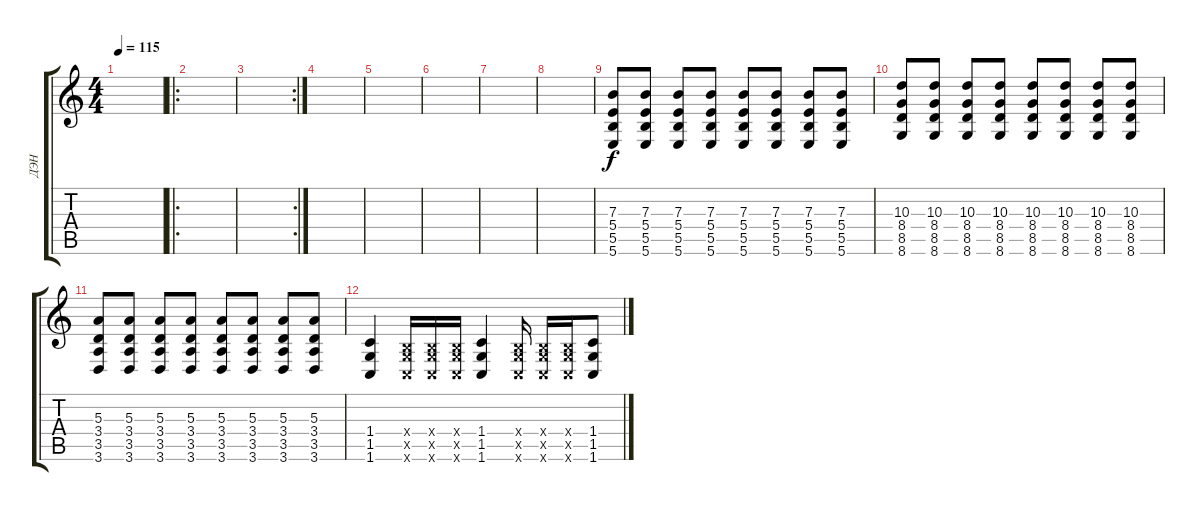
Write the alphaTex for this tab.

\track ("ДЭН" "ДЭН") {instrument distortionguitar}
\staff {score tabs}
\tuning (Db4 Ab3 E3 B2 Gb2 B1) {hide}
\ts (4 4)
\tempo 115
\clef g2
\ks c
|
\ro
|
\rc 2
|
|
|
|
|
|
(7.3 5.4 5.5 5.6).8 (7.3 5.4 5.5 5.6).8 (7.3 5.4 5.5 5.6).8 (7.3 5.4 5.5 5.6).8 (7.3 5.4 5.5 5.6).8 (7.3 5.4 5.5 5.6).8 (7.3 5.4 5.5 5.6).8 (7.3 5.4 5.5 5.6).8 |
(10.3 8.4 8.5 8.6).8 (10.3 8.4 8.5 8.6).8 (10.3 8.4 8.5 8.6).8 (10.3 8.4 8.5 8.6).8 (10.3 8.4 8.5 8.6).8 (10.3 8.4 8.5 8.6).8 (10.3 8.4 8.5 8.6).8 (10.3 8.4 8.5 8.6).8 |
(5.3 3.4 3.5 3.6).8 (5.3 3.4 3.5 3.6).8 (5.3 3.4 3.5 3.6).8 (5.3 3.4 3.5 3.6).8 (5.3 3.4 3.5 3.6).8 (5.3 3.4 3.5 3.6).8 (5.3 3.4 3.5 3.6).8 (5.3 3.4 3.5 3.6).8 |
(1.4 1.5 1.6).4 (0.4{x} 1.5{x} 1.6{x}).16 (0.4{x} 1.5{x} 1.6{x}).16 (0.4{x} 1.5{x} 1.6{x}).16 (1.4 1.5 1.6).4 (0.4{x} 1.5{x} 1.6{x}).16 (0.4{x} 1.5{x} 1.6{x}).16 (0.4{x} 1.5{x} 1.6{x}).16 (1.4 1.5 1.6).8
